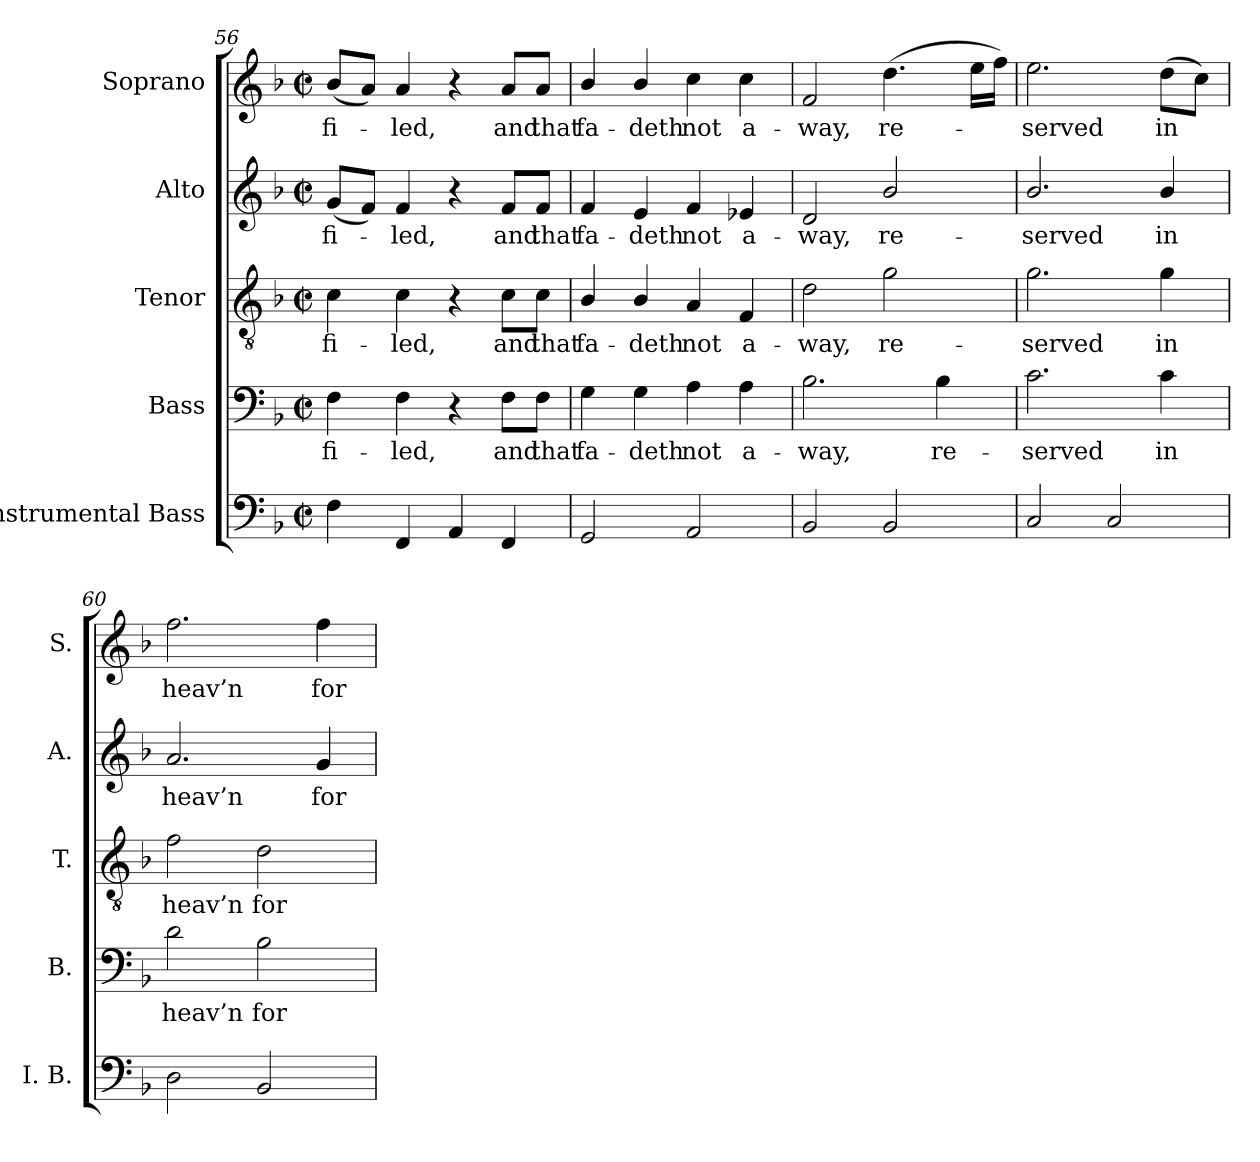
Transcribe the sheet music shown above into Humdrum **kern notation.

**kern	**kern	**text	**kern	**text	**kern	**text	**kern	**text
*part5	*part4	*part4	*part3	*part3	*part2	*part2	*part1	*part1
*staff5	*staff4	*staff4	*staff3	*staff3	*staff2	*staff2	*staff1	*staff1
*I"Instrumental Bass	*I"Bass	*	*I"Tenor	*	*I"Alto	*	*I"Soprano	*
*I'I. B.	*I'B.	*	*I'T.	*	*I'A.	*	*I'S.	*
*clefF4	*clefF4	*	*clefGv2	*	*clefG2	*	*clefG2	*
*	*	*	*ITrd7c12	*	*	*	*	*
*k[b-]	*k[b-]	*	*k[b-]	*	*k[b-]	*	*k[b-]	*
*F:	*F:	*	*F:	*	*F:	*	*F:	*
*M2/2	*M2/2	*	*M2/2	*	*M2/2	*	*M2/2	*
*met(c|)	*met(c|)	*	*met(c|)	*	*met(c|)	*	*met(c|)	*
=56	=56	=56	=56	=56	=56	=56	=56	=56
!	!	!LO:LY:b:color=#000000	!	!	!	!	!	!
!	!	!	!	!LO:LY:b:color=#000000	!	!	!	!
!	!	!	!	!	!	!LO:LY:b:color=#000000	!	!
!	!	!	!	!	!	!	!	!LO:LY:b:color=#000000
4Fi\	4Fi\	-fi-	4Ci\	-fi-	(8gi/L	-fi-	(8b-i/L	-fi-
.	.	.	.	.	8fi/J)	.	8ai/J)	.
!	!	!LO:LY:b:color=#000000	!	!	!	!	!	!
!	!	!	!	!LO:LY:b:color=#000000	!	!	!	!
!	!	!	!	!	!	!LO:LY:b:color=#000000	!	!
!	!	!	!	!	!	!	!	!LO:LY:b:color=#000000
4FFi/	4Fi\	-led,	4Ci\	-led,	4fi/	-led,	4ai/	-led,
4AAi/	4r	.	4r	.	4r	.	4r	.
!	!	!LO:LY:b:color=#000000	!	!	!	!	!	!
!	!	!	!	!LO:LY:b:color=#000000	!	!	!	!
!	!	!	!	!	!	!LO:LY:b:color=#000000	!	!
!	!	!	!	!	!	!	!	!LO:LY:b:color=#000000
4FFi/	8Fi\L	and	8Ci\L	and	8fi/L	and	8ai/L	and
!	!	!LO:LY:b:color=#000000	!	!	!	!	!	!
!	!	!	!	!LO:LY:b:color=#000000	!	!	!	!
!	!	!	!	!	!	!LO:LY:b:color=#000000	!	!
!	!	!	!	!	!	!	!	!LO:LY:b:color=#000000
.	8Fi\J	that	8Ci\J	that	8fi/J	that	8ai/J	that
!!LO:PB:g=z
=57	=57	=57	=57	=57	=57	=57	=57	=57
!	!	!LO:LY:b:color=#000000	!	!	!	!	!	!
!	!	!	!	!LO:LY:b:color=#000000	!	!	!	!
!	!	!	!	!	!	!LO:LY:b:color=#000000	!	!
!	!	!	!	!	!	!	!	!LO:LY:b:color=#000000
2GGi/	4Gi\	fa-	4BB-i/	fa-	4fi/	fa-	4b-i/	fa-
!	!	!LO:LY:b:color=#000000	!	!	!	!	!	!
!	!	!	!	!LO:LY:b:color=#000000	!	!	!	!
!	!	!	!	!	!	!LO:LY:b:color=#000000	!	!
!	!	!	!	!	!	!	!	!LO:LY:b:color=#000000
.	4Gi\	-deth	4BB-i/	-deth	4ei/	-deth	4b-i/	-deth
!	!	!LO:LY:b:color=#000000	!	!	!	!	!	!
!	!	!	!	!LO:LY:b:color=#000000	!	!	!	!
!	!	!	!	!	!	!LO:LY:b:color=#000000	!	!
!	!	!	!	!	!	!	!	!LO:LY:b:color=#000000
2AAi/	4Ai\	not	4AAi/	not	4fi/	not	4cci\	not
!	!	!LO:LY:b:color=#000000	!	!	!	!	!	!
!	!	!	!	!LO:LY:b:color=#000000	!	!	!	!
!	!	!	!	!	!	!LO:LY:b:color=#000000	!	!
!	!	!	!	!	!	!	!	!LO:LY:b:color=#000000
.	4Ai\	a-	4FFi/	a-	4e-Xi/	a-	4cci\	a-
=58	=58	=58	=58	=58	=58	=58	=58	=58
!	!	!LO:LY:b:color=#000000	!	!	!	!	!	!
!	!	!	!	!LO:LY:b:color=#000000	!	!	!	!
!	!	!	!	!	!	!LO:LY:b:color=#000000	!	!
!	!	!	!	!	!	!	!	!LO:LY:b:color=#000000
2BB-i/	2.B-i\	-way,	2Di\	-way,	2di/	-way,	2fi/	-way,
!	!	!	!	!LO:LY:b:color=#000000	!	!	!	!
!	!	!	!	!	!	!LO:LY:b:color=#000000	!	!
!	!	!	!	!	!	!	!	!LO:LY:b:color=#000000
2BB-i/	.	.	2Gi\	re-	2b-i/	re-	(4.ddi\	re-
!	!	!LO:LY:b:color=#000000	!	!	!	!	!	!
.	4B-i\	re-	.	.	.	.	.	.
.	.	.	.	.	.	.	16eei\LL	.
.	.	.	.	.	.	.	16ffi\JJ)	.
=59	=59	=59	=59	=59	=59	=59	=59	=59
!	!	!LO:LY:b:color=#000000	!	!	!	!	!	!
!	!	!	!	!LO:LY:b:color=#000000	!	!	!	!
!	!	!	!	!	!	!LO:LY:b:color=#000000	!	!
!	!	!	!	!	!	!	!	!LO:LY:b:color=#000000
2Ci/	2.ci\	-served	2.Gi\	-served	2.b-i/	-served	2.eei\	-served
2Ci/	.	.	.	.	.	.	.	.
!	!	!LO:LY:b:color=#000000	!	!	!	!	!	!
!	!	!	!	!LO:LY:b:color=#000000	!	!	!	!
!	!	!	!	!	!	!LO:LY:b:color=#000000	!	!
!	!	!	!	!	!	!	!	!LO:LY:b:color=#000000
.	4ci\	in	4Gi\	in	4b-i/	in	(8ddi\L	in
.	.	.	.	.	.	.	8cci\J)	.
=60	=60	=60	=60	=60	=60	=60	=60	=60
!	!	!LO:LY:b:color=#000000	!	!	!	!	!	!
!	!	!	!	!LO:LY:b:color=#000000	!	!	!	!
!	!	!	!	!	!	!LO:LY:b:color=#000000	!	!
!	!	!	!	!	!	!	!	!LO:LY:b:color=#000000
2Di\	2di\	heav’n	2Fi\	heav’n	2.ai/	heav’n	2.ffi\	heav’n
!	!	!LO:LY:b:color=#000000	!	!	!	!	!	!
!	!	!	!	!LO:LY:b:color=#000000	!	!	!	!
2BB-i/	2B-i\	for	2Di\	for	.	.	.	.
!	!	!	!	!	!	!LO:LY:b:color=#000000	!	!
!	!	!	!	!	!	!	!	!LO:LY:b:color=#000000
.	.	.	.	.	4gi/	for	4ffi\	for
=	=	=	=	=	=	=	=	=
*-	*-	*-	*-	*-	*-	*-	*-	*-
